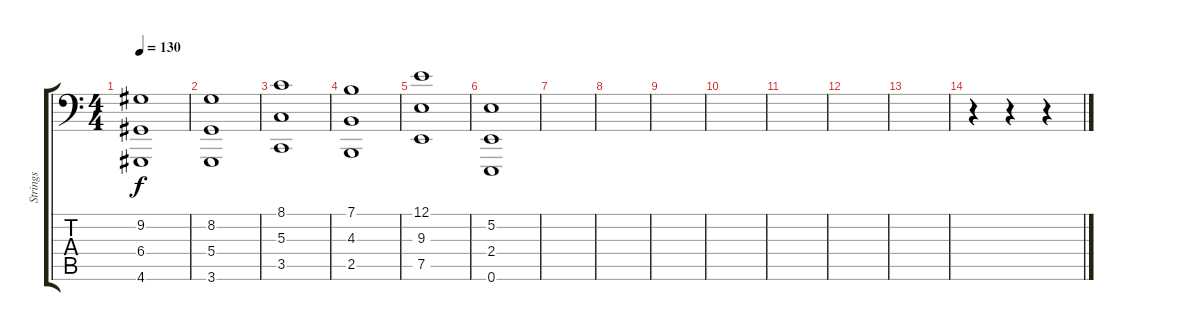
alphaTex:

\track ("Strings" "Strings") {instrument synthstrings1}
\staff {score tabs}
\tuning (E3 B2 G2 D2 A1 E1) {hide}
\ts (4 4)
\tempo 130
\clef f4
\ks c
(9.2 6.4 4.6).1{dy f} |
(8.2 5.4 3.6).1 |
(8.1 5.3 3.5).1 |
(7.1 4.3 2.5).1 |
(12.1 9.3 7.5).1 |
(5.2 2.4 0.6).1 |
|
|
|
|
|
|
|
r.4 r.4 r.4
